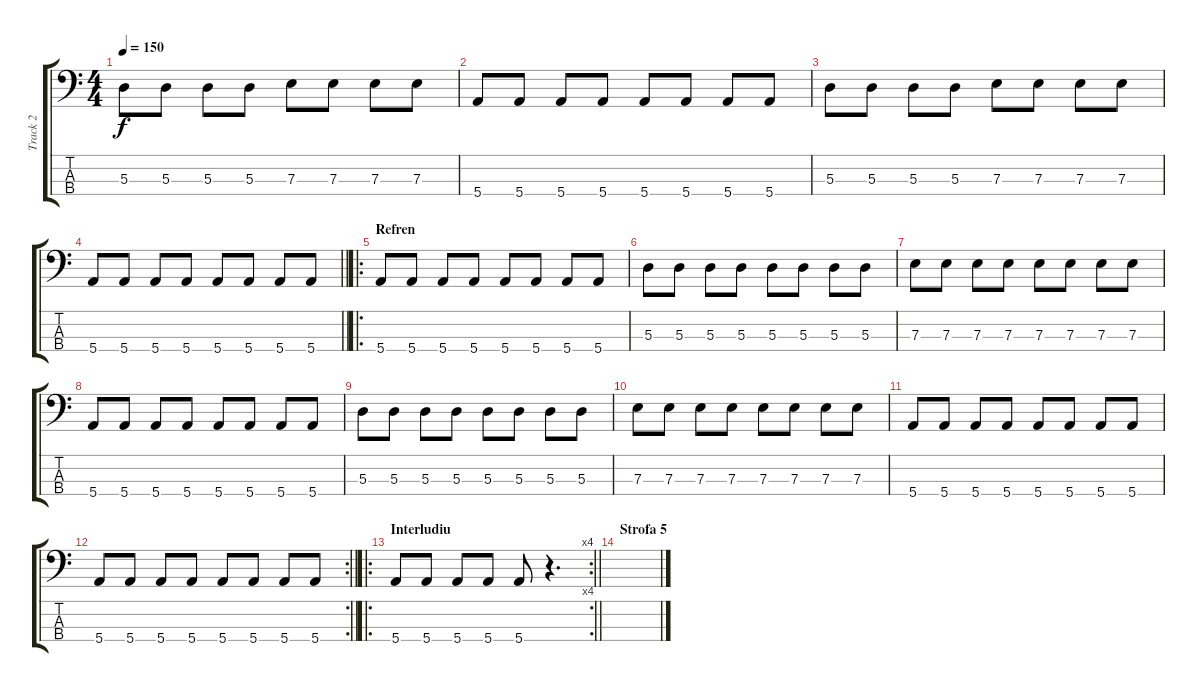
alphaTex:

\track ("Track 2" "Track 2") {instrument electricbassfinger}
\staff {score tabs}
\tuning (G2 D2 A1 E1) {hide}
\ts (4 4)
\tempo 150
\clef f4
\ks c
5.3.8{dy f} 5.3.8 5.3.8 5.3.8 7.3.8 7.3.8 7.3.8 7.3.8 |
5.4.8 5.4.8 5.4.8 5.4.8 5.4.8 5.4.8 5.4.8 5.4.8 |
5.3.8 5.3.8 5.3.8 5.3.8 7.3.8 7.3.8 7.3.8 7.3.8 |
\barLineRight lightlight
5.4.8 5.4.8 5.4.8 5.4.8 5.4.8 5.4.8 5.4.8 5.4.8 |
\ro
\section ("" "Refren")
5.4.8 5.4.8 5.4.8 5.4.8 5.4.8 5.4.8 5.4.8 5.4.8 |
5.3.8 5.3.8 5.3.8 5.3.8 5.3.8 5.3.8 5.3.8 5.3.8 |
7.3.8 7.3.8 7.3.8 7.3.8 7.3.8 7.3.8 7.3.8 7.3.8 |
5.4.8 5.4.8 5.4.8 5.4.8 5.4.8 5.4.8 5.4.8 5.4.8 |
5.3.8 5.3.8 5.3.8 5.3.8 5.3.8 5.3.8 5.3.8 5.3.8 |
7.3.8 7.3.8 7.3.8 7.3.8 7.3.8 7.3.8 7.3.8 7.3.8 |
5.4.8 5.4.8 5.4.8 5.4.8 5.4.8 5.4.8 5.4.8 5.4.8 |
\rc 2
\barLineRight lightlight
5.4.8 5.4.8 5.4.8 5.4.8 5.4.8 5.4.8 5.4.8 5.4.8 |
\ro
\rc 4
\section ("" "Interludiu")
\barLineRight lightlight
5.4.8 5.4.8 5.4.8 5.4.8 5.4.8 r.4{d} |
\section ("" "Strofa 5")
